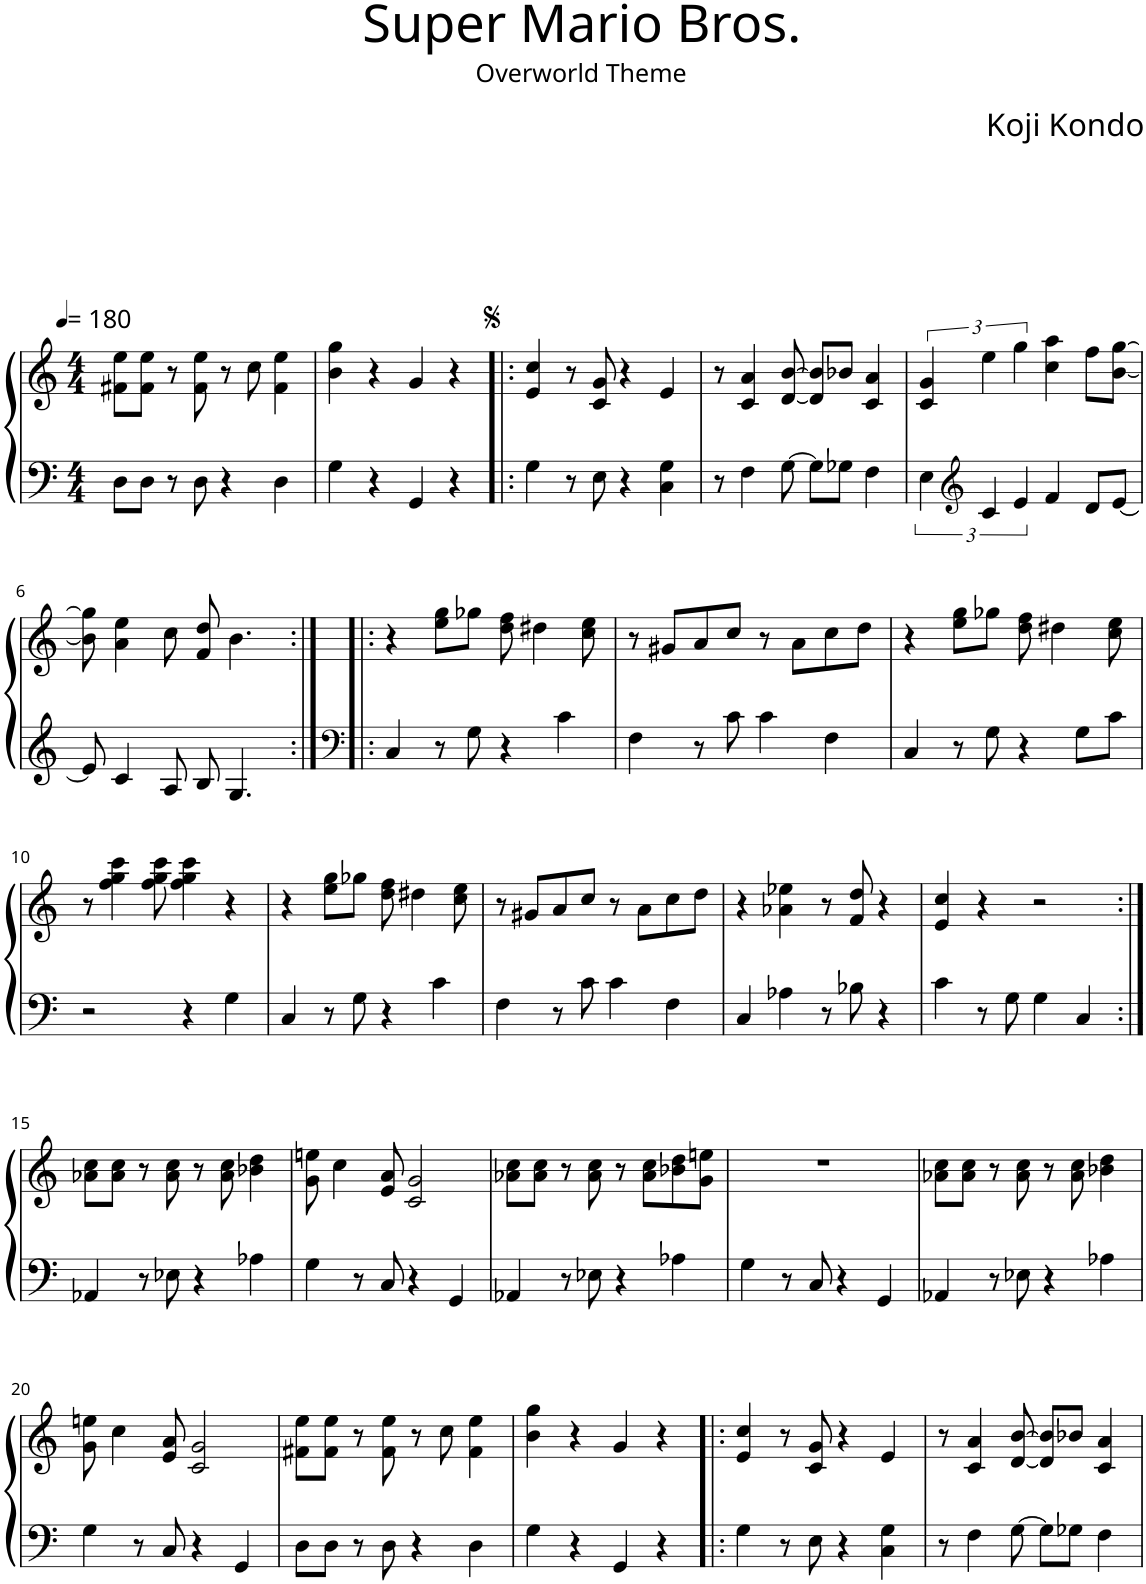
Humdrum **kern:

**kern	**kern
*part1	*part1
*staff2	*staff1
*I"Piano	*
*I'Pno.	*
*clefF4	*clefG2
*k[]	*k[]
*M4/4	*M4/4
*MM180	*MM180
=1	=1
8D\L	8f#X\ 8ee\L
8D\J	8f#\ 8ee\J
8r	8r
8D\	8f#\ 8ee\
4r	8r
.	8cc\
4D\	4f#\ 4ee\
=2	=2
4G\	4b\ 4gg\
4r	4r
4GG/	4g/
4r	4r
=3!|:	=3!|:
4G\	4e/ 4cc/
8r	8r
8E\	8c/ 8g/
4r	4r
4C\ 4G\	4e/
=4	=4
8r	8r
4F\	4c/ 4a/
[8G\	[8d/ [8b/
8G\L]	8d/] 8b/]L
8G-X\J	8b-X/J
4F\	4c/ 4a/
=5	=5
6E\	6c/ 6g/
*clefG2	*
6c/	6ee\
6e/	6gg\
4f/	4cc\ 4aa\
8d/L	8ff\L
[8e/J	[8b\ [8gg\J
!!LO:LB:g=z
=6	=6
8e/]	8b\] 8gg\]
4c/	4a\ 4ee\
8A/	8cc\
8B/	8f/ 8dd/
4.G/	4.b\
=7:|!|:	=7:|!|:
*clefF4	*
4C/	4r
8r	8ee\ 8gg\L
8G\	8gg-X\J
4r	8dd\ 8ff\
.	4dd#X\
4c\	.
.	8cc\ 8ee\
=8	=8
4F\	8r
.	8g#X/L
8r	8a/
8c\	8cc/J
4c\	8r
.	8a\L
4F\	8cc\
.	8dd\J
=9	=9
4C/	4r
8r	8ee\ 8gg\L
8G\	8gg-X\J
4r	8dd\ 8ff\
.	4dd#X\
8G\L	.
8c\J	8cc\ 8ee\
!!LO:LB:g=z
=10	=10
2r	8r
.	4ff\ 4gg\ 4ccc\
.	8ff\ 8gg\ 8ccc\
4r	4ff\ 4gg\ 4ccc\
4G\	4r
=11	=11
4C/	4r
8r	8ee\ 8gg\L
8G\	8gg-X\J
4r	8dd\ 8ff\
.	4dd#X\
4c\	.
.	8cc\ 8ee\
=12	=12
4F\	8r
.	8g#X/L
8r	8a/
8c\	8cc/J
4c\	8r
.	8a\L
4F\	8cc\
.	8dd\J
=13	=13
4C/	4r
4A-X\	4a-X\ 4ee-X\
8r	8r
8B-X\	8f/ 8dd/
4r	4r
=14	=14
4c\	4e/ 4cc/
8r	4r
8G\	.
4G\	2r
4C/	.
!!LO:LB:g=z
=15:|!	=15:|!
4AA-X/	8a-X\ 8cc\L
.	8a-\ 8cc\J
8r	8r
8E-X\	8a-\ 8cc\
4r	8r
.	8a-\ 8cc\
4A-X\	4b-X\ 4dd\
=16	=16
4G\	8g\ 8een\
.	4cc\
8r	.
8C/	8e/ 8a/
4r	2c/ 2g/
4GG/	.
=17	=17
4AA-X/	8a-X\ 8cc\L
.	8a-\ 8cc\J
8r	8r
8E-X\	8a-\ 8cc\
4r	8r
.	8a-\ 8cc\L
4A-X\	8b-X\ 8dd\
.	8g\ 8een\J
=18	=18
4G\	1r
8r	.
8C/	.
4r	.
4GG/	.
=19	=19
4AA-X/	8a-X\ 8cc\L
.	8a-\ 8cc\J
8r	8r
8E-X\	8a-\ 8cc\
4r	8r
.	8a-\ 8cc\
4A-X\	4b-X\ 4dd\
!!LO:LB:g=z
=20	=20
4G\	8g\ 8een\
.	4cc\
8r	.
8C/	8e/ 8a/
4r	2c/ 2g/
4GG/	.
=21	=21
8D\L	8f#X\ 8ee\L
8D\J	8f#\ 8ee\J
8r	8r
8D\	8f#\ 8ee\
4r	8r
.	8cc\
4D\	4f#\ 4ee\
=22	=22
4G\	4b\ 4gg\
4r	4r
4GG/	4g/
4r	4r
=23!|:	=23!|:
4G\	4e/ 4cc/
8r	8r
8E\	8c/ 8g/
4r	4r
4C\ 4G\	4e/
=24	=24
8r	8r
4F\	4c/ 4a/
[8G\	[8d/ [8b/
8G\L]	8d/] 8b/]L
8G-X\J	8b-X/J
4F\	4c/ 4a/
=	=
*-	*-
